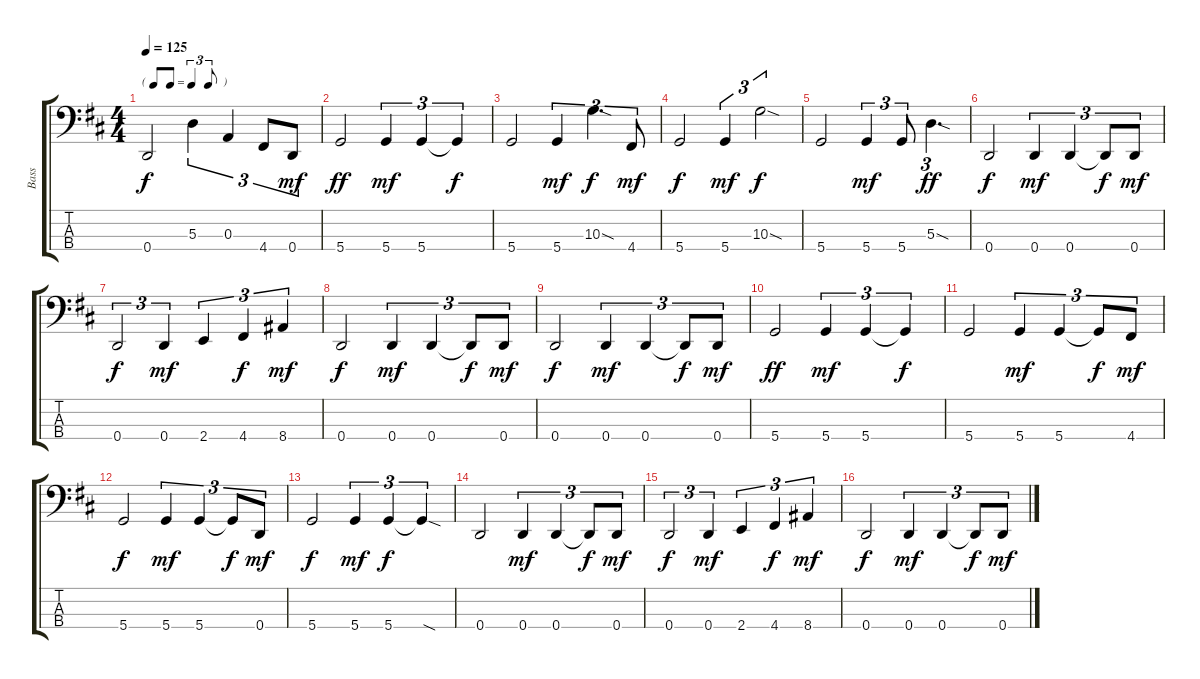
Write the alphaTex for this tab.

\track ("Bass" "Bass") {instrument fretlessbass}
\staff {score tabs}
\tuning (G2 D2 A1 D1) {hide}
\ts (4 4)
\tf triplet8th
\tempo 125
\clef f4
\ks d
0.4.2{dy f} 5.3.4{tu (3 2)} 0.3.4{tu (3 2)} 4.4.8{tu (3 2)} 0.4.8{tu (3 2) dy mf} |
5.4.2{dy ff} 5.4.4{tu (3 2) dy mf} 5.4.4{tu (3 2)} 5.4{t}.4{tu (3 2) dy f} |
5.4.2 5.4.4{tu (3 2) dy mf} 10.3{sod}.4{d tu (3 2) dy f} 4.4.8{tu (3 2) dy mf} |
5.4.2{dy f} 5.4.4{tu (3 2) dy mf} 10.3{sod}.2{tu (3 2) dy f} |
5.4.2 5.4.4{tu (3 2) dy mf} 5.4.8{tu (3 2)} 5.3{sod}.4{d tu (3 2) dy ff} |
0.4.2{dy f} 0.4.4{tu (3 2) dy mf} 0.4.4{tu (3 2)} 0.4{t}.8{tu (3 2) dy f} 0.4.8{tu (3 2) dy mf} |
0.4.2{tu (3 2) dy f} 0.4.4{tu (3 2) dy mf} 2.4.4{tu (3 2)} 4.4.4{tu (3 2) dy f} 8.4.4{tu (3 2) dy mf} |
0.4.2{dy f} 0.4.4{tu (3 2) dy mf} 0.4.4{tu (3 2)} 0.4{t}.8{tu (3 2) dy f} 0.4.8{tu (3 2) dy mf} |
0.4.2{dy f} 0.4.4{tu (3 2) dy mf} 0.4.4{tu (3 2)} 0.4{t}.8{tu (3 2) dy f} 0.4.8{tu (3 2) dy mf} |
5.4.2{dy ff} 5.4.4{tu (3 2) dy mf} 5.4.4{tu (3 2)} 5.4{t}.4{tu (3 2) dy f} |
5.4.2 5.4.4{tu (3 2) dy mf} 5.4.4{tu (3 2)} 5.4{t}.8{tu (3 2) dy f} 4.4.8{tu (3 2) dy mf} |
5.4.2{dy f} 5.4.4{tu (3 2) dy mf} 5.4.4{tu (3 2)} 5.4{t}.8{tu (3 2) dy f} 0.4.8{tu (3 2) dy mf} |
5.4.2{dy f} 5.4.4{tu (3 2) dy mf} 5.4.4{tu (3 2) dy f} 5.4{sod t}.4{tu (3 2)} |
0.4.2 0.4.4{tu (3 2) dy mf} 0.4.4{tu (3 2)} 0.4{t}.8{tu (3 2) dy f} 0.4.8{tu (3 2) dy mf} |
0.4.2{tu (3 2) dy f} 0.4.4{tu (3 2) dy mf} 2.4.4{tu (3 2)} 4.4.4{tu (3 2) dy f} 8.4.4{tu (3 2) dy mf} |
0.4.2{dy f} 0.4.4{tu (3 2) dy mf} 0.4.4{tu (3 2)} 0.4{t}.8{tu (3 2) dy f} 0.4.8{tu (3 2) dy mf}
